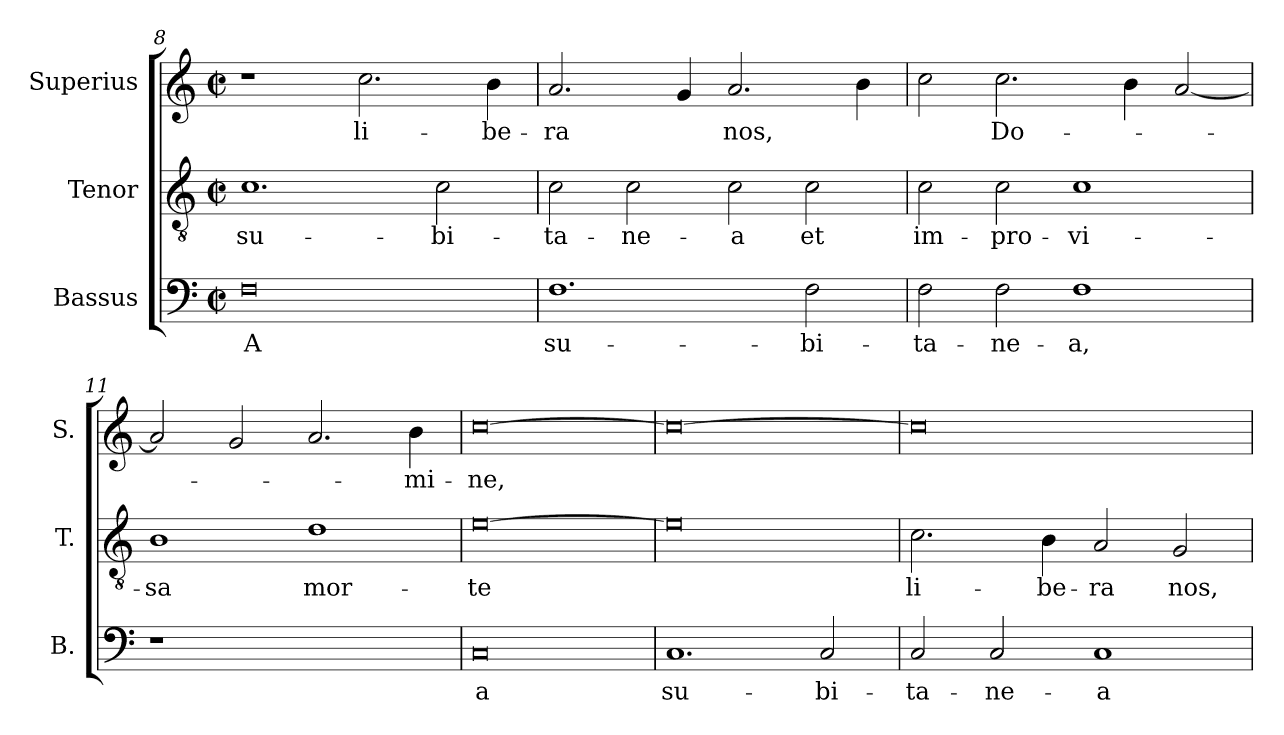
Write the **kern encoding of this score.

**kern	**text	**kern	**text	**kern	**text
*part3	*part3	*part2	*part2	*part1	*part1
*staff3	*staff3	*staff2	*staff2	*staff1	*staff1
*I"Bassus	*	*I"Tenor	*	*I"Superius	*
*I'B.	*	*I'T.	*	*I'S.	*
!!LO:LB:g=z
*clefF4	*	*clefGv2	*	*clefG2	*
*	*	*ITrd7c12	*	*	*
*k[]	*	*k[]	*	*k[]	*
*M2/2	*	*M2/2	*	*M2/2	*
*met(c|)	*	*met(c|)	*	*met(c|)	*
=8	=8	=8	=8	=8	=8
!	!LO:LY:b:color=#000000	!	!	!	!
!	!	!	!LO:LY:b:color=#000000	!	!
0Fi	A	1.Ci	su-	1r	.
!	!	!	!	!	!LO:LY:b:color=#000000
.	.	.	.	2.cci\	li-
!	!	!	!LO:LY:b:color=#000000	!	!
.	.	2Ci\	-bi-	.	.
!	!	!	!	!	!LO:LY:b:color=#000000
.	.	.	.	4bi\	-be-
=9	=9	=9	=9	=9	=9
!	!LO:LY:b:color=#000000	!	!	!	!
!	!	!	!LO:LY:b:color=#000000	!	!
!	!	!	!	!	!LO:LY:b:color=#000000
1.Fi	su-	2Ci\	-ta-	2.ai/	-ra
!	!	!	!LO:LY:b:color=#000000	!	!
.	.	2Ci\	-ne-	.	.
.	.	.	.	4gi/	.
!	!	!	!LO:LY:b:color=#000000	!	!
!	!	!	!	!	!LO:LY:b:color=#000000
.	.	2Ci\	-a	2.ai/	nos,
!	!LO:LY:b:color=#000000	!	!	!	!
!	!	!	!LO:LY:b:color=#000000	!	!
2Fi\	-bi-	2Ci\	et	.	.
.	.	.	.	4bi\	.
=10	=10	=10	=10	=10	=10
!	!LO:LY:b:color=#000000	!	!	!	!
!	!	!	!LO:LY:b:color=#000000	!	!
2Fi\	-ta-	2Ci\	im-	2cci\	.
!	!LO:LY:b:color=#000000	!	!	!	!
!	!	!	!LO:LY:b:color=#000000	!	!
!	!	!	!	!	!LO:LY:b:color=#000000
2Fi\	-ne-	2Ci\	-pro-	2.cci\	Do-
!	!LO:LY:b:color=#000000	!	!	!	!
!	!	!	!LO:LY:b:color=#000000	!	!
1Fi	-a,	1Ci	-vi-	.	.
.	.	.	.	4bi\	.
.	.	.	.	[<2ai/	.
=11	=11	=11	=11	=11	=11
!LO:N:vis=1	!	!	!	!	!
!	!	!	!LO:LY:b:color=#000000	!	!
1r	.	1BBi	-sa	2ai/]	.
.	.	.	.	2gi/	.
!	!	!	!LO:LY:b:color=#000000	!	!
1ryy	.	1Di	mor-	2.ai/	.
!	!	!	!	!	!LO:LY:b:color=#000000
.	.	.	.	4bi\	-mi-
=12	=12	=12	=12	=12	=12
!	!LO:LY:b:color=#000000	!	!	!	!
!	!	!	!LO:LY:b:color=#000000	!	!
!	!	!	!	!	!LO:LY:b:color=#000000
0Ci	a	[<0Ei	-te	[>0cci	-ne,
=13	=13	=13	=13	=13	=13
!	!LO:LY:b:color=#000000	!	!	!	!
1.Ci	su-	0Ei]	.	0cci_>	.
!	!LO:LY:b:color=#000000	!	!	!	!
2Ci/	-bi-	.	.	.	.
=14	=14	=14	=14	=14	=14
!	!LO:LY:b:color=#000000	!	!	!	!
!	!	!	!LO:LY:b:color=#000000	!	!
2Ci/	-ta-	2.Ci\	li-	0cci]	.
!	!LO:LY:b:color=#000000	!	!	!	!
2Ci/	-ne-	.	.	.	.
!	!	!	!LO:LY:b:color=#000000	!	!
.	.	4BBi\	-be-	.	.
!	!LO:LY:b:color=#000000	!	!	!	!
!	!	!	!LO:LY:b:color=#000000	!	!
1Ci	-a	2AAi/	-ra	.	.
!	!	!	!LO:LY:b:color=#000000	!	!
.	.	2GGi/	nos,	.	.
=	=	=	=	=	=
*-	*-	*-	*-	*-	*-
